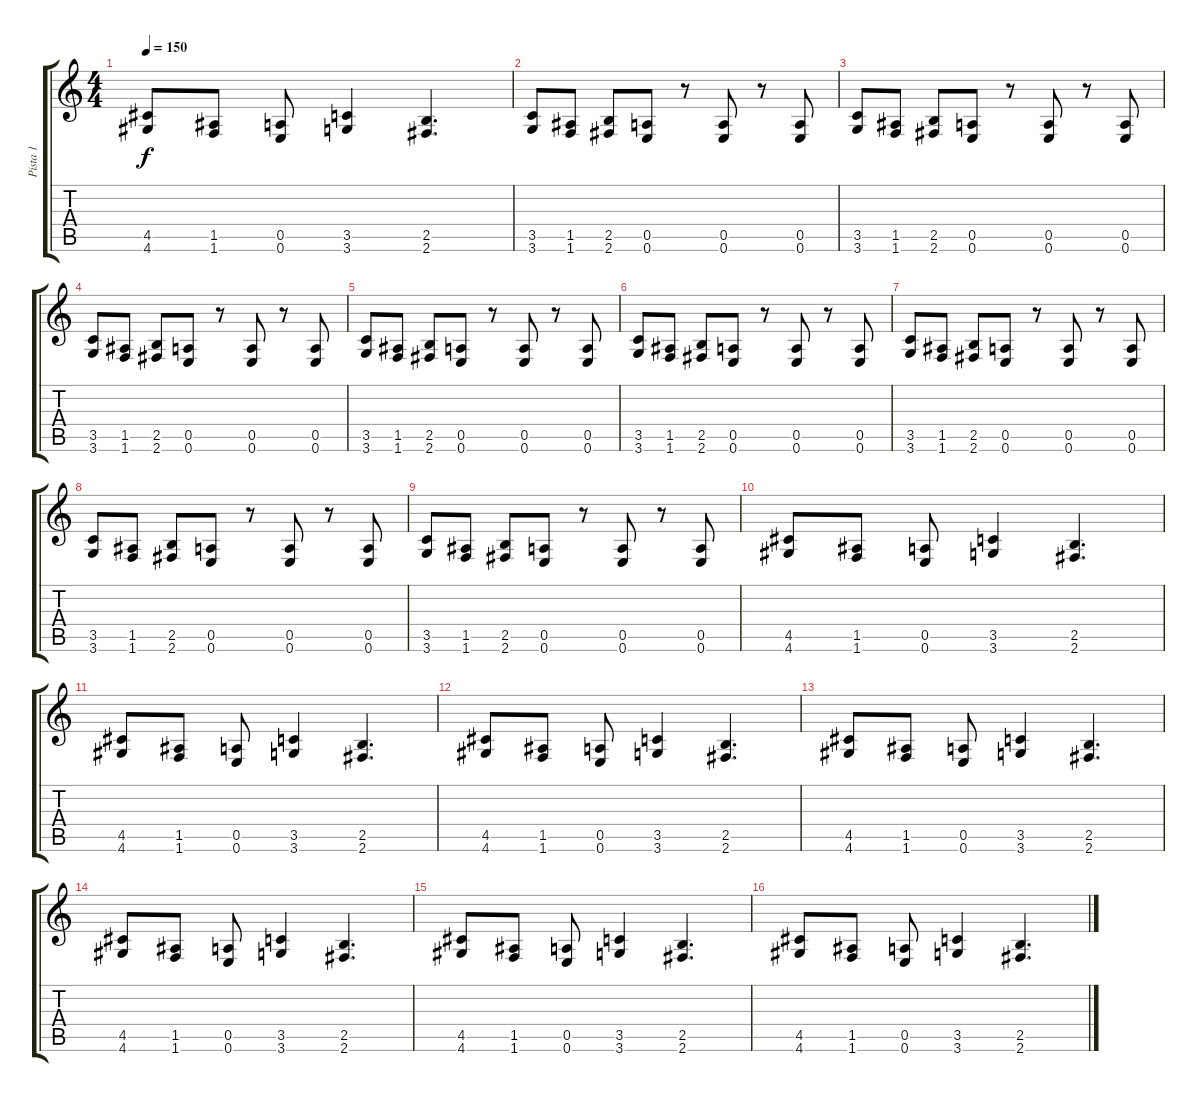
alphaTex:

\track ("Pista 1" "Pista 1") {instrument overdrivenguitar}
\staff {score tabs}
\tuning (E4 B3 G3 D3 A2 E2) {hide}
\ts (4 4)
\tempo 150
\clef g2
\ks c
(4.5 4.6).8{dy f} (1.5 1.6).8 (0.5 0.6).8 (3.5 3.6).4 (2.5 2.6).4{d} |
(3.5 3.6).8 (1.5 1.6).8 (2.5 2.6).8 (0.5 0.6).8 r.8 (0.5 0.6).8 r.8 (0.5 0.6).8 |
(3.5 3.6).8 (1.5 1.6).8 (2.5 2.6).8 (0.5 0.6).8 r.8 (0.5 0.6).8 r.8 (0.5 0.6).8 |
(3.5 3.6).8 (1.5 1.6).8 (2.5 2.6).8 (0.5 0.6).8 r.8 (0.5 0.6).8 r.8 (0.5 0.6).8 |
(3.5 3.6).8 (1.5 1.6).8 (2.5 2.6).8 (0.5 0.6).8 r.8 (0.5 0.6).8 r.8 (0.5 0.6).8 |
(3.5 3.6).8 (1.5 1.6).8 (2.5 2.6).8 (0.5 0.6).8 r.8 (0.5 0.6).8 r.8 (0.5 0.6).8 |
(3.5 3.6).8 (1.5 1.6).8 (2.5 2.6).8 (0.5 0.6).8 r.8 (0.5 0.6).8 r.8 (0.5 0.6).8 |
(3.5 3.6).8 (1.5 1.6).8 (2.5 2.6).8 (0.5 0.6).8 r.8 (0.5 0.6).8 r.8 (0.5 0.6).8 |
(3.5 3.6).8 (1.5 1.6).8 (2.5 2.6).8 (0.5 0.6).8 r.8 (0.5 0.6).8 r.8 (0.5 0.6).8 |
(4.5 4.6).8 (1.5 1.6).8 (0.5 0.6).8 (3.5 3.6).4 (2.5 2.6).4{d} |
(4.5 4.6).8 (1.5 1.6).8 (0.5 0.6).8 (3.5 3.6).4 (2.5 2.6).4{d} |
(4.5 4.6).8 (1.5 1.6).8 (0.5 0.6).8 (3.5 3.6).4 (2.5 2.6).4{d} |
(4.5 4.6).8 (1.5 1.6).8 (0.5 0.6).8 (3.5 3.6).4 (2.5 2.6).4{d} |
(4.5 4.6).8 (1.5 1.6).8 (0.5 0.6).8 (3.5 3.6).4 (2.5 2.6).4{d} |
(4.5 4.6).8 (1.5 1.6).8 (0.5 0.6).8 (3.5 3.6).4 (2.5 2.6).4{d} |
(4.5 4.6).8 (1.5 1.6).8 (0.5 0.6).8 (3.5 3.6).4 (2.5 2.6).4{d}
